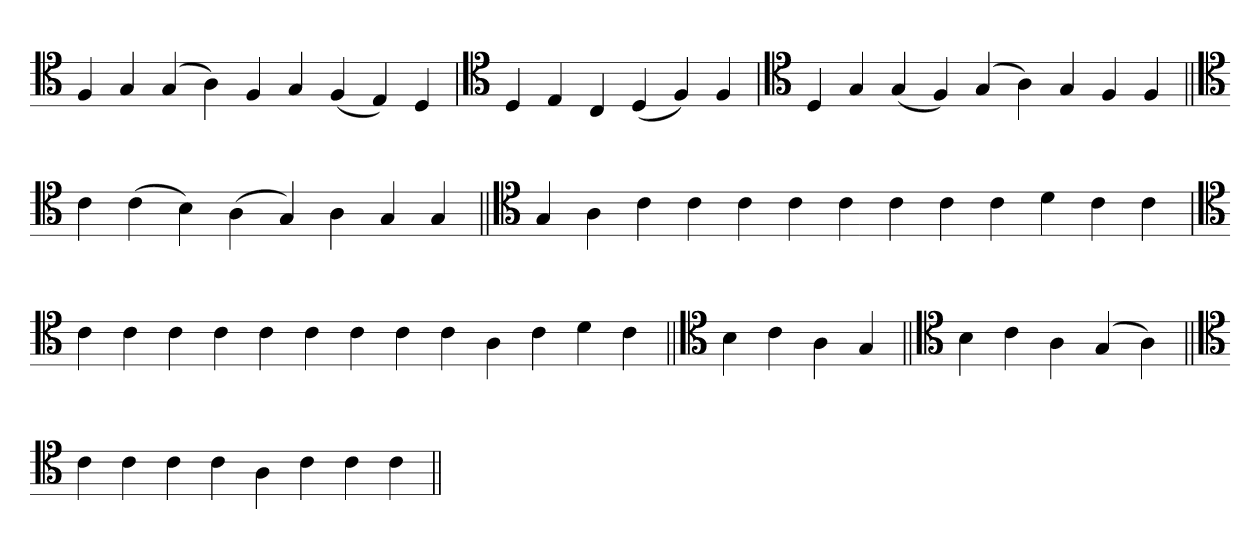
**kern
*part1
*staff1
*clefC4
=
4F
4G
(4G
4A)
4F
4G
(4F
4E)
4D
=`
*clefC4
4D
4E
4C
(4D
4F)
4F
=`
*clefC4
4D
4G
(4G
4F)
(4G
4A)
4G
4F
4F
=||
*clefC4
4c
(4c
4B)
(4A
4G)
4A
4G
4G
=||
*clefC4
4G
4A
4c
4c
4c
4c
4c
4c
4c
4c
4d
4c
4c
=
*clefC4
4c
4c
4c
4c
4c
4c
4c
4c
4c
4A
4c
4d
4c
=||
*clefC4
4B
4c
4A
4G
=||
*clefC4
4B
4c
4A
(4G
4A)
=||
*clefC4
4c
4c
4c
4c
4A
4c
4c
4c
=||
*-
